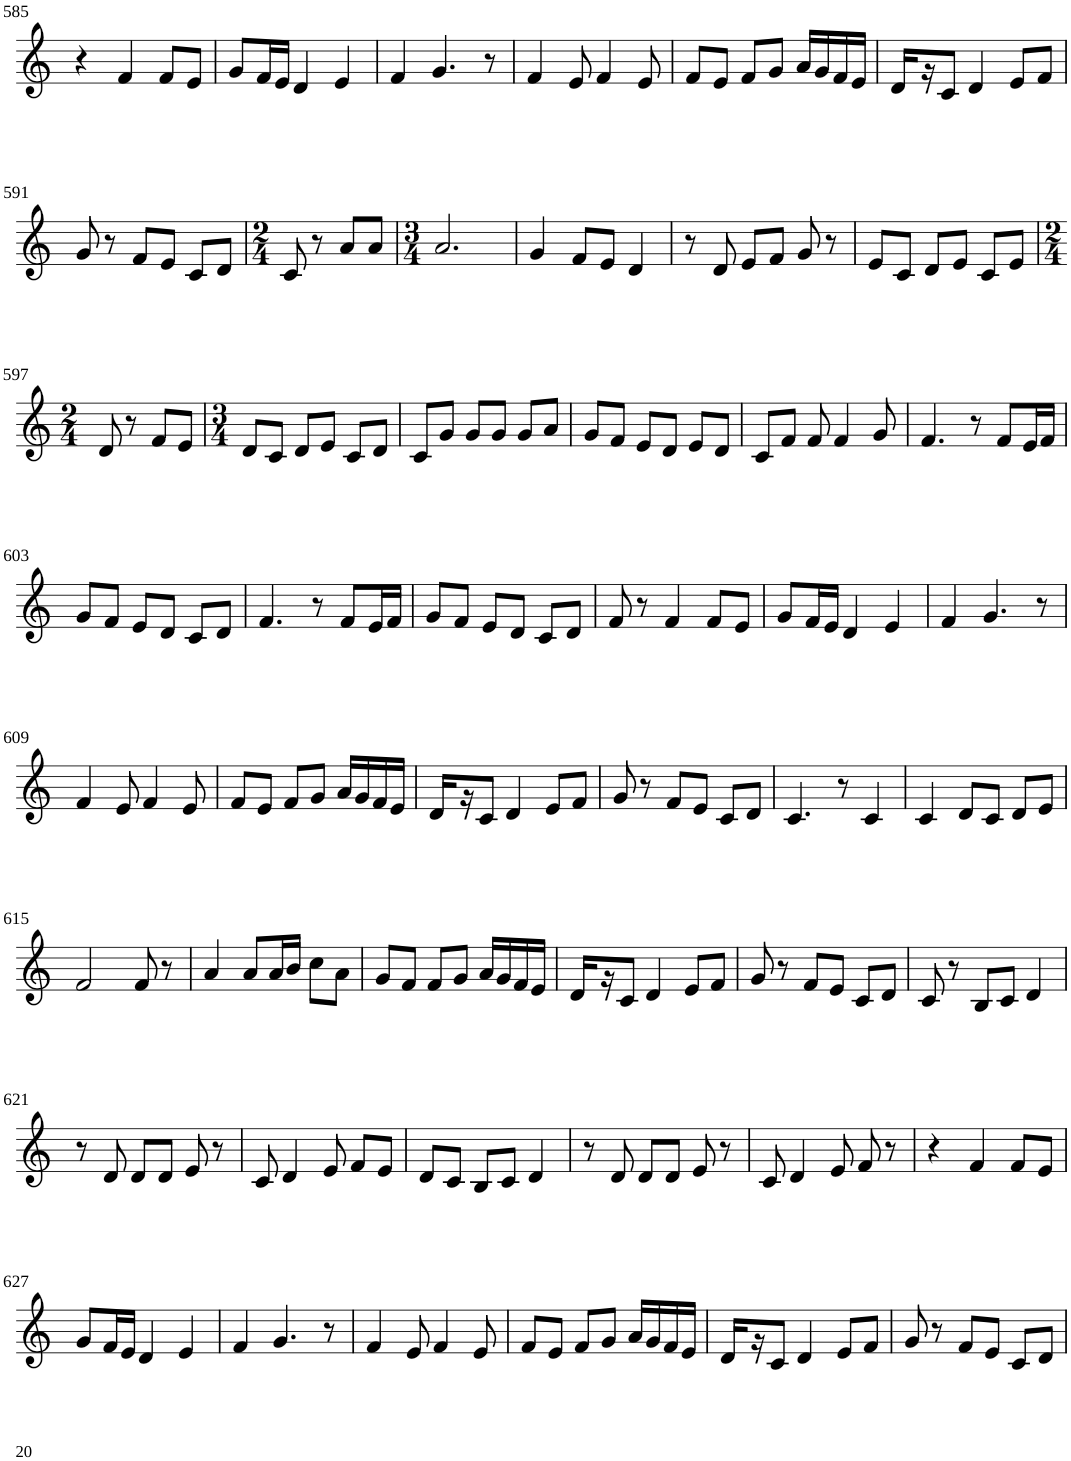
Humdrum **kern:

**kern
*part1
*staff1
*I"Violin
!!LO:PB:g=z
*clefG2
*k[]
*M3/4
=585
4r
4f/
8f/L
8e/J
=586
8g/L
16f/L
16e/JJ
4d/
4e/
=587
4f/
4.g/
8r
=588
4f/
8e/
4f/
8e/
=589
8f/L
8e/J
8f/L
8g/J
16a/LL
16g/
16f/
16e/JJ
=590
16d/LL
16r
8c/J
4d/
8e/L
8f/J
!!LO:LB:g=z
=591
8g/
8r
8f/L
8e/J
8c/L
8d/J
=592
*M2/4
8c/
8r
8a/L
8a/J
=593
*M3/4
2.a/
=594
4g/
8f/L
8e/J
4d/
=595
8r
8d/
8e/L
8f/J
8g/
8r
=596
8e/L
8c/J
8d/L
8e/J
8c/L
8e/J
!!LO:LB:g=z
=597
*M2/4
8d/
8r
8f/L
8e/J
=598
*M3/4
8d/L
8c/J
8d/L
8e/J
8c/L
8d/J
=599
8c/L
8g/J
8g/L
8g/J
8g/L
8a/J
=600
8g/L
8f/J
8e/L
8d/J
8e/L
8d/J
=601
8c/L
8f/J
8f/
4f/
8g/
=602
4.f/
8r
8f/L
16e/L
16f/JJ
!!LO:LB:g=z
=603
8g/L
8f/J
8e/L
8d/J
8c/L
8d/J
=604
4.f/
8r
8f/L
16e/L
16f/JJ
=605
8g/L
8f/J
8e/L
8d/J
8c/L
8d/J
=606
8f/
8r
4f/
8f/L
8e/J
=607
8g/L
16f/L
16e/JJ
4d/
4e/
=608
4f/
4.g/
8r
!!LO:LB:g=z
=609
4f/
8e/
4f/
8e/
=610
8f/L
8e/J
8f/L
8g/J
16a/LL
16g/
16f/
16e/JJ
=611
16d/LL
16r
8c/J
4d/
8e/L
8f/J
=612
8g/
8r
8f/L
8e/J
8c/L
8d/J
=613
4.c/
8r
4c/
=614
4c/
8d/L
8c/J
8d/L
8e/J
!!LO:LB:g=z
=615
2f/
8f/
8r
=616
4a/
8a/L
16a/L
16b/JJ
8cc\L
8a\J
=617
8g/L
8f/J
8f/L
8g/J
16a/LL
16g/
16f/
16e/JJ
=618
16d/LL
16r
8c/J
4d/
8e/L
8f/J
=619
8g/
8r
8f/L
8e/J
8c/L
8d/J
=620
8c/
8r
8B/L
8c/J
4d/
!!LO:LB:g=z
=621
8r
8d/
8d/L
8d/J
8e/
8r
=622
8c/
4d/
8e/
8f/L
8e/J
=623
8d/L
8c/J
8B/L
8c/J
4d/
=624
8r
8d/
8d/L
8d/J
8e/
8r
=625
8c/
4d/
8e/
8f/
8r
=626
4r
4f/
8f/L
8e/J
!!LO:LB:g=z
=627
8g/L
16f/L
16e/JJ
4d/
4e/
=628
4f/
4.g/
8r
=629
4f/
8e/
4f/
8e/
=630
8f/L
8e/J
8f/L
8g/J
16a/LL
16g/
16f/
16e/JJ
=631
16d/LL
16r
8c/J
4d/
8e/L
8f/J
=632
8g/
8r
8f/L
8e/J
8c/L
8d/J
=
*-
